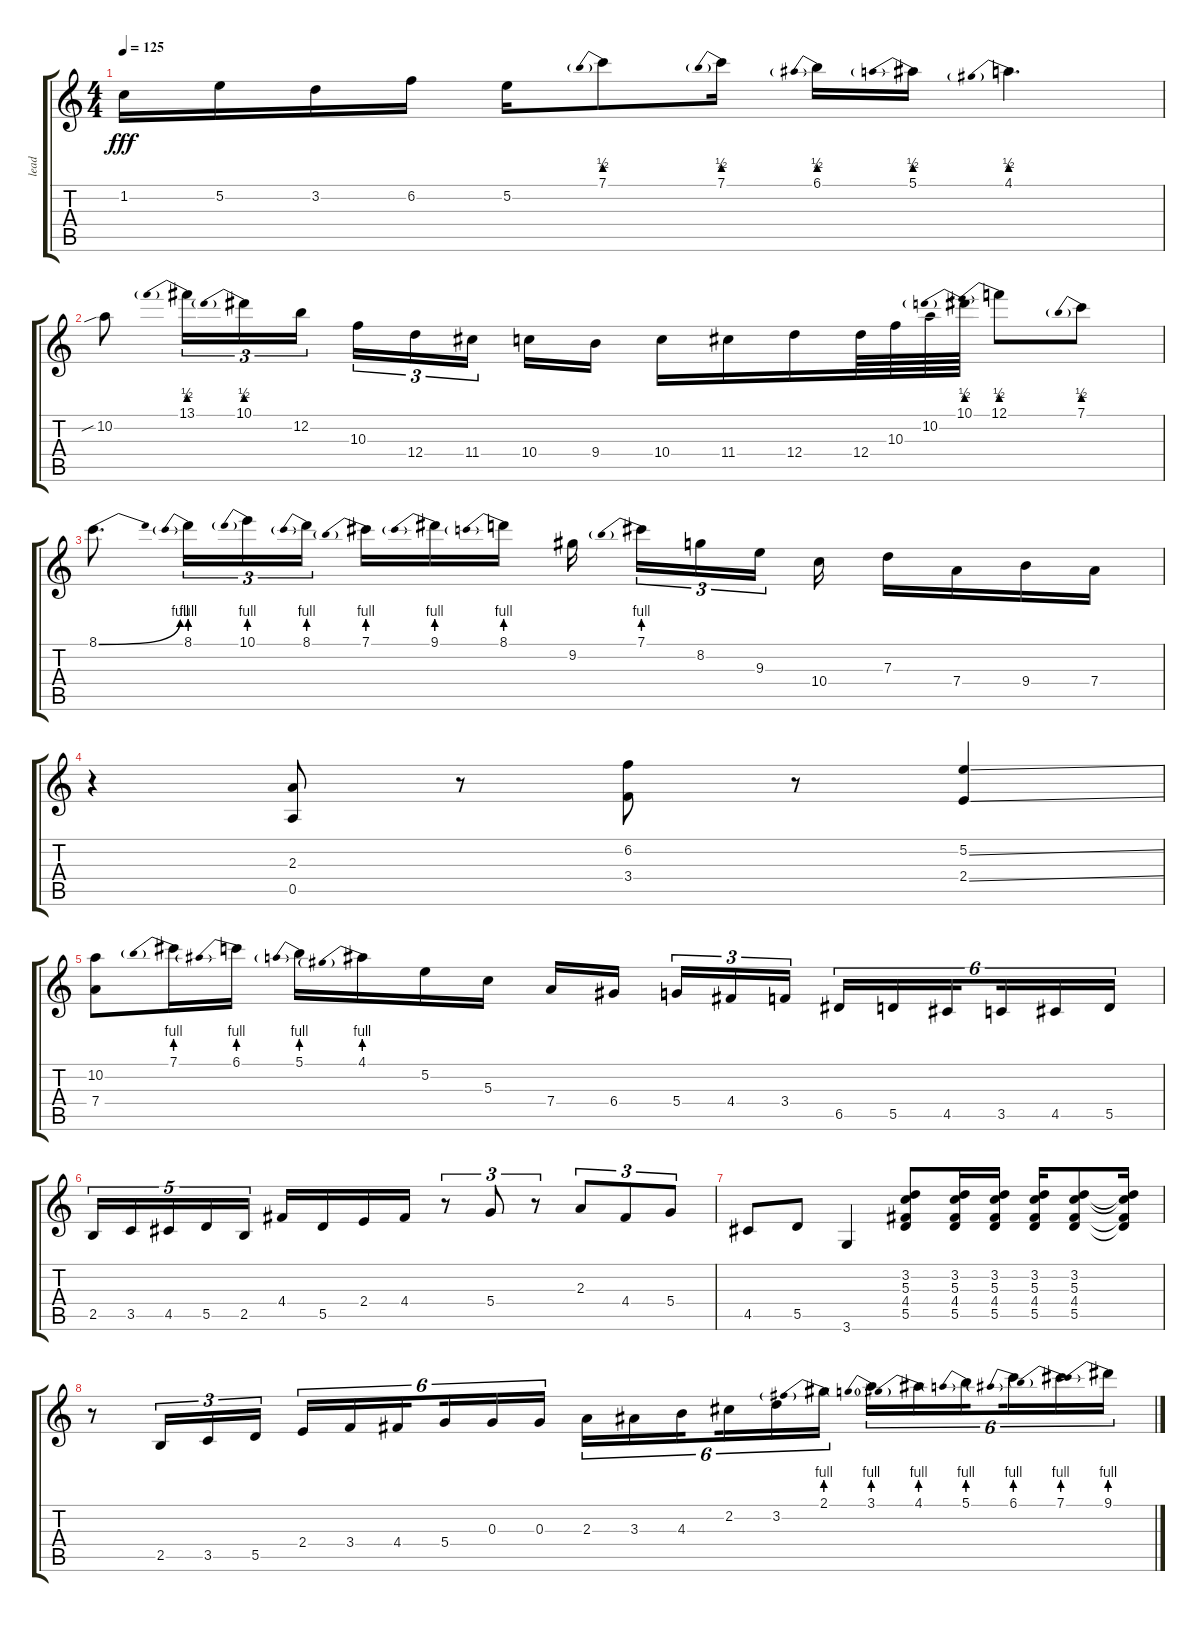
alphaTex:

\track ("lead" "lead") {instrument acousticguitarsteel}
\staff {score tabs}
\tuning (E4 B3 G3 D3 A2 E2) {hide}
\ts (4 4)
\tempo 125
\clef g2
\ks c
1.2.16{dy fff} 5.2.16 3.2.16 6.2.16 5.2.16 7.1{be (prebend 0 2 60 2)}.8 7.1{be (prebend 0 2 60 2)}.16 6.1{be (prebend 0 2 60 2)}.16 5.1{be (prebend 0 2 60 2)}.16 4.1{be (prebend 0 2 60 2)}.4{d} |
10.2{sib}.8 13.1{be (prebend 0 2 60 2)}.16{tu (3 2)} 10.1{be (prebend 0 2 60 2)}.16{tu (3 2)} 12.2.16{tu (3 2)} 10.3.16{tu (3 2)} 12.4.16{tu (3 2)} 11.4.16{tu (3 2) beam splitsecondary} 10.4.16 9.4.16 10.4.16 11.4.16 12.4.16 12.4.64 10.3.64 10.2.64 10.1{be (prebend 0 2 60 2)}.64 12.1{be (prebend 0 2 60 2)}.8 7.1{be (prebend 0 2 60 2)}.8 |
8.1{be (bend 0 0 60 4)}.8{d} 8.1{be (prebend 0 4 60 4)}.16{tu (3 2)} 10.1{be (prebend 0 4 60 4)}.16{tu (3 2)} 8.1{be (prebend 0 4 60 4)}.16{tu (3 2) beam splitsecondary} 7.1{be (prebend 0 4 60 4)}.16 9.1{be (prebend 0 4 60 4)}.16 8.1{be (prebend 0 4 60 4)}.16 9.2.16{beam splitsecondary} 7.1{be (prebend 0 4 60 4)}.16{tu (3 2)} 8.2.16{tu (3 2)} 9.3.16{tu (3 2) beam splitsecondary} 10.4.16 7.3.16 7.4.16 9.4.16 7.4.16 |
r.4 (2.3 0.5).8 r.8 (6.2 3.4).8 r.8 (5.2{ss} 2.4{ss}).4 |
(10.2 7.4).8 7.1{be (prebend 0 4 60 4)}.16 6.1{be (prebend 0 4 60 4)}.16 5.1{be (prebend 0 4 60 4)}.16 4.1{be (prebend 0 4 60 4)}.16 5.2.16 5.3.16 7.4.16 6.4.16{beam splitsecondary} 5.4.16{tu (3 2)} 4.4.16{tu (3 2)} 3.4.16{tu (3 2)} 6.5.16{tu (6 4)} 5.5.16{tu (6 4)} 4.5.16{tu (6 4) beam splitsecondary} 3.5.16{tu (6 4)} 4.5.16{tu (6 4)} 5.5.16{tu (6 4)} |
2.5.16{tu (5 4)} 3.5.16{tu (5 4)} 4.5.16{tu (5 4)} 5.5.16{tu (5 4)} 2.5.16{tu (5 4)} 4.4.16 5.5.16 2.4.16 4.4.16 r.8{tu (3 2)} 5.4.8{tu (3 2)} r.8{tu (3 2)} 2.3.8{tu (3 2)} 4.4.8{tu (3 2)} 5.4.8{tu (3 2)} |
4.5.8 5.5.8 3.6.4 (3.2 5.3 4.4 5.5).8 (3.2 5.3 4.4 5.5).16 (3.2 5.3 4.4 5.5).16 (3.2 5.3 4.4 5.5).16 (3.2 5.3 4.4 5.5).8 (3.2{t} 5.3{t} 4.4{t} 5.5{t}).16 |
r.8 2.5.16{tu (3 2)} 3.5.16{tu (3 2)} 5.5.16{tu (3 2)} 2.4.16{tu (6 4)} 3.4.16{tu (6 4)} 4.4.16{tu (6 4) beam splitsecondary} 5.4.16{tu (6 4)} 0.3.16{tu (6 4)} 0.3.16{tu (6 4)} 2.3.16{tu (6 4)} 3.3.16{tu (6 4)} 4.3.16{tu (6 4) beam splitsecondary} 2.2.16{tu (6 4)} 3.2.16{tu (6 4)} 2.1{be (prebend 0 4 60 4)}.16{tu (6 4)} 3.1{be (prebend 0 4 60 4)}.16{tu (6 4)} 4.1{be (prebend 0 4 60 4)}.16{tu (6 4)} 5.1{be (prebend 0 4 60 4)}.16{tu (6 4) beam splitsecondary} 6.1{be (prebend 0 4 60 4)}.16{tu (6 4)} 7.1{be (prebend 0 4 60 4)}.16{tu (6 4)} 9.1{be (prebend 0 4 60 4)}.16{tu (6 4)}
